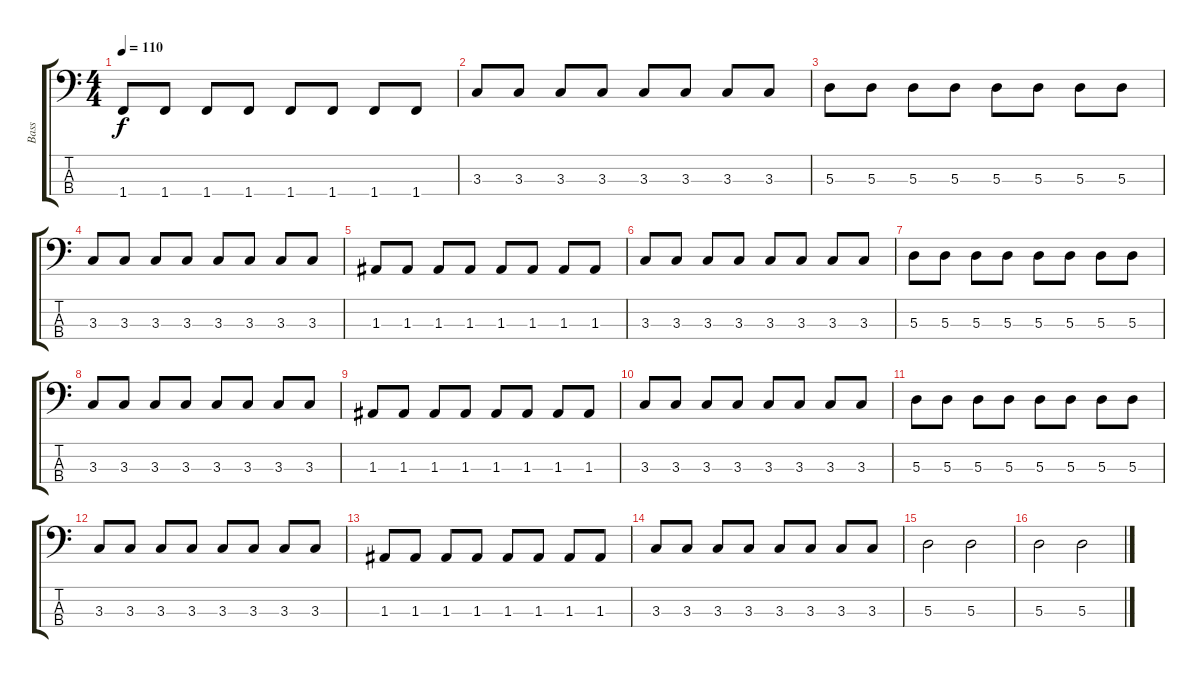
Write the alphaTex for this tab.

\track ("Bass" "Bass") {instrument electricbasspick}
\staff {score tabs}
\tuning (G2 D2 A1 E1) {hide}
\ts (4 4)
\tempo 110
\clef f4
\ks c
1.4.8{dy f} 1.4.8 1.4.8 1.4.8 1.4.8 1.4.8 1.4.8 1.4.8 |
3.3.8 3.3.8 3.3.8 3.3.8 3.3.8 3.3.8 3.3.8 3.3.8 |
5.3.8 5.3.8 5.3.8 5.3.8 5.3.8 5.3.8 5.3.8 5.3.8 |
3.3.8 3.3.8 3.3.8 3.3.8 3.3.8 3.3.8 3.3.8 3.3.8 |
1.3.8 1.3.8 1.3.8 1.3.8 1.3.8 1.3.8 1.3.8 1.3.8 |
3.3.8 3.3.8 3.3.8 3.3.8 3.3.8 3.3.8 3.3.8 3.3.8 |
5.3.8 5.3.8 5.3.8 5.3.8 5.3.8 5.3.8 5.3.8 5.3.8 |
3.3.8 3.3.8 3.3.8 3.3.8 3.3.8 3.3.8 3.3.8 3.3.8 |
1.3.8 1.3.8 1.3.8 1.3.8 1.3.8 1.3.8 1.3.8 1.3.8 |
3.3.8 3.3.8 3.3.8 3.3.8 3.3.8 3.3.8 3.3.8 3.3.8 |
5.3.8 5.3.8 5.3.8 5.3.8 5.3.8 5.3.8 5.3.8 5.3.8 |
3.3.8 3.3.8 3.3.8 3.3.8 3.3.8 3.3.8 3.3.8 3.3.8 |
1.3.8 1.3.8 1.3.8 1.3.8 1.3.8 1.3.8 1.3.8 1.3.8 |
3.3.8 3.3.8 3.3.8 3.3.8 3.3.8 3.3.8 3.3.8 3.3.8 |
5.3.2 5.3.2 |
5.3.2 5.3.2
